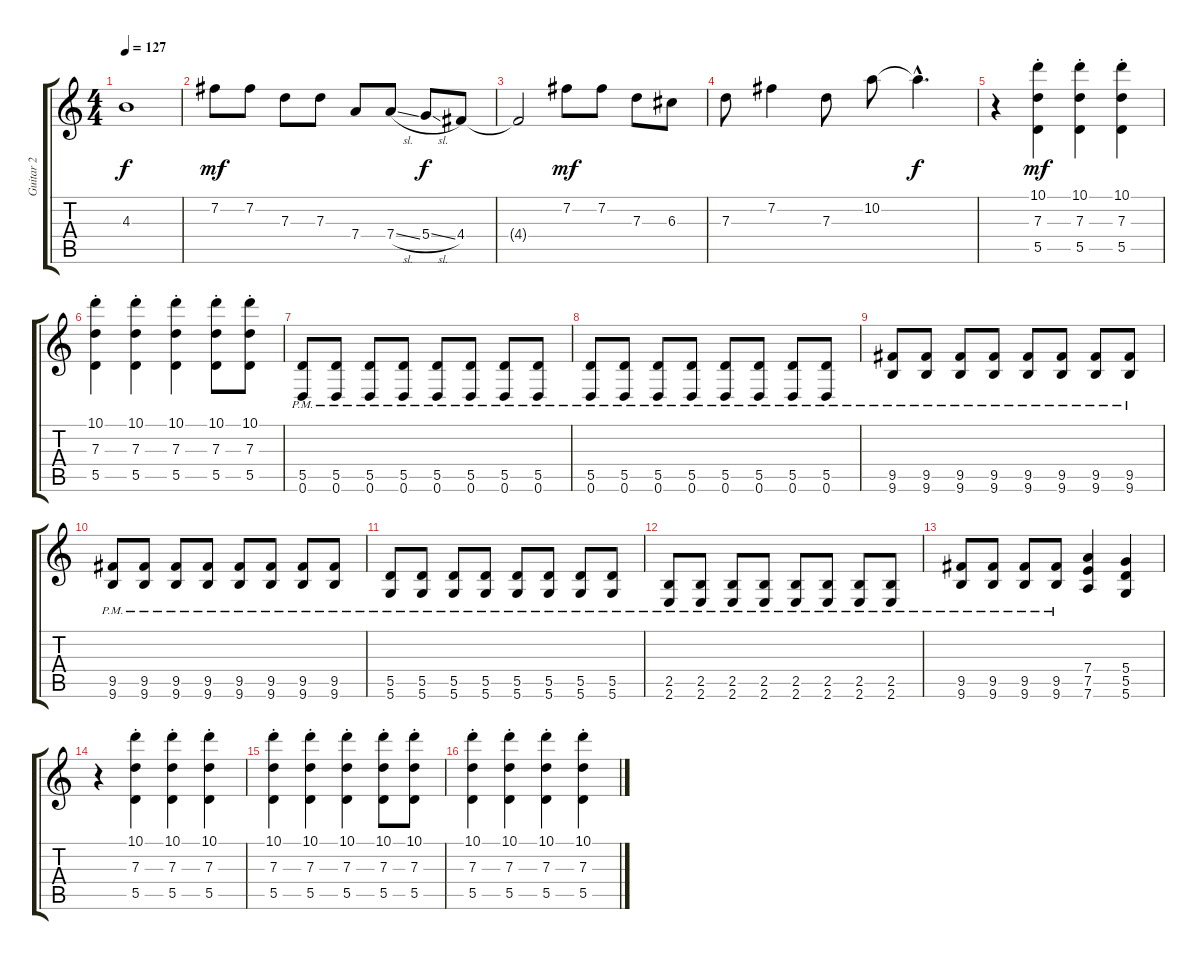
\track ("Guitar 2" "Guitar 2") {instrument distortionguitar}
\staff {score tabs}
\tuning (E4 B3 G3 D3 A2 D2) {hide}
\ts (4 4)
\tempo 127
\clef g2
\ks c
4.3{t}.1{dy f} |
7.2.8{dy mf} 7.2.8 7.3.8 7.3.8 7.4.8 7.4{sl}.8 5.4{sl}.8{dy f} 4.4.8 |
4.4{t}.2 7.2.8{dy mf} 7.2.8 7.3.8 6.3.8 |
7.3.8 7.2.4 7.3.8 10.2.8 10.2{hac t}.4{d dy f} |
r.4 (10.1{st} 7.3{st} 5.5{st}).4{dy mf} (10.1{st} 7.3{st} 5.5{st}).4 (10.1{st} 7.3{st} 5.5{st}).4 |
(10.1{st} 7.3{st} 5.5{st}).4 (10.1{st} 7.3{st} 5.5{st}).4 (10.1{st} 7.3{st} 5.5{st}).4 (10.1{st} 7.3{st} 5.5{st}).8 (10.1{st} 7.3{st} 5.5{st}).8 |
(5.5{pm} 0.6).8 (5.5{pm} 0.6).8 (5.5{pm} 0.6).8 (5.5{pm} 0.6).8 (5.5{pm} 0.6).8 (5.5{pm} 0.6).8 (5.5{pm} 0.6).8 (5.5{pm} 0.6).8 |
(5.5{pm} 0.6).8 (5.5{pm} 0.6).8 (5.5{pm} 0.6).8 (5.5{pm} 0.6).8 (5.5{pm} 0.6).8 (5.5{pm} 0.6).8 (5.5{pm} 0.6).8 (5.5{pm} 0.6).8 |
(9.5{pm} 9.6).8 (9.5{pm} 9.6).8 (9.5{pm} 9.6).8 (9.5{pm} 9.6).8 (9.5{pm} 9.6).8 (9.5{pm} 9.6).8 (9.5{pm} 9.6).8 (9.5{pm} 9.6).8 |
(9.5{pm} 9.6).8 (9.5{pm} 9.6).8 (9.5{pm} 9.6).8 (9.5{pm} 9.6).8 (9.5{pm} 9.6).8 (9.5{pm} 9.6).8 (9.5{pm} 9.6).8 (9.5{pm} 9.6).8 |
(5.5{pm} 5.6).8 (5.5{pm} 5.6).8 (5.5{pm} 5.6).8 (5.5{pm} 5.6).8 (5.5{pm} 5.6).8 (5.5{pm} 5.6).8 (5.5{pm} 5.6).8 (5.5{pm} 5.6).8 |
(2.5{pm} 2.6).8 (2.5{pm} 2.6).8 (2.5{pm} 2.6).8 (2.5{pm} 2.6).8 (2.5{pm} 2.6).8 (2.5{pm} 2.6).8 (2.5{pm} 2.6).8 (2.5{pm} 2.6).8 |
(9.5{pm} 9.6).8 (9.5{pm} 9.6).8 (9.5{pm} 9.6).8 (9.5{pm} 9.6).8 (7.4 7.5 7.6).4 (5.4 5.5 5.6).4 |
r.4 (10.1{st} 7.3{st} 5.5{st}).4 (10.1{st} 7.3{st} 5.5{st}).4 (10.1{st} 7.3{st} 5.5{st}).4 |
(10.1{st} 7.3{st} 5.5{st}).4 (10.1{st} 7.3{st} 5.5{st}).4 (10.1{st} 7.3{st} 5.5{st}).4 (10.1{st} 7.3{st} 5.5{st}).8 (10.1{st} 7.3{st} 5.5{st}).8 |
(10.1{st} 7.3{st} 5.5{st}).4 (10.1{st} 7.3{st} 5.5{st}).4 (10.1{st} 7.3{st} 5.5{st}).4 (10.1{st} 7.3{st} 5.5{st}).4
